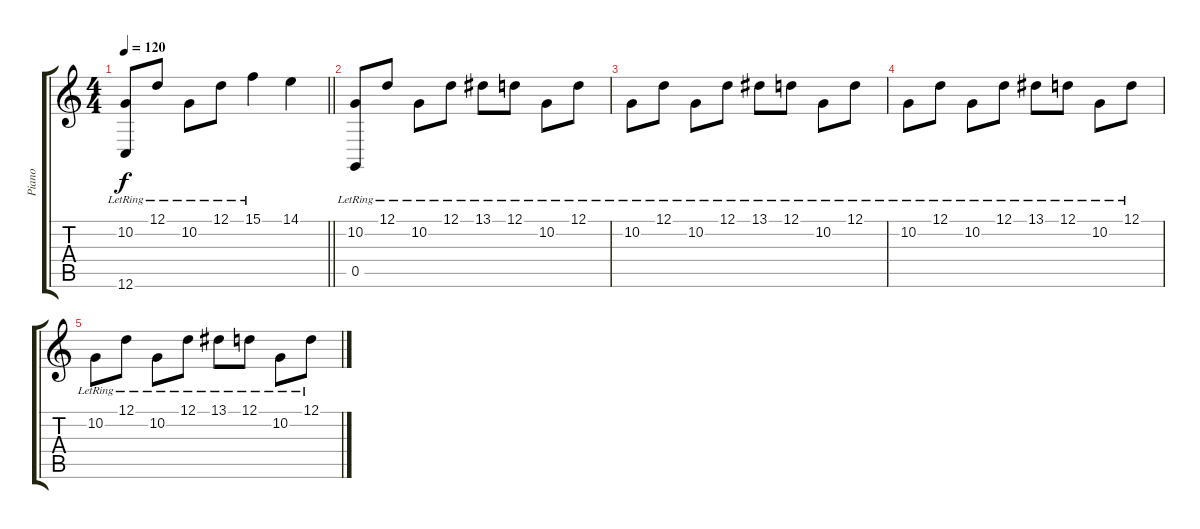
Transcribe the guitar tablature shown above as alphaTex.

\track ("Piano" "Piano") {instrument acousticgrandpiano}
\staff {score tabs}
\tuning (D4 A3 F3 C3 G2 C2) {hide}
\ts (4 4)
\tempo 120
\clef g2
\barLineRight lightlight
\ks c
(10.2{lr} 12.6{lr}).8{dy f} 12.1{lr}.8 10.2{lr}.8 12.1{lr}.8 15.1{lr}.4 14.1.4 |
(10.2{lr} 0.5{lr}).8 12.1{lr}.8 10.2{lr}.8 12.1{lr}.8 13.1{lr}.8 12.1{lr}.8 10.2{lr}.8 12.1{lr}.8 |
10.2{lr}.8 12.1{lr}.8 10.2{lr}.8 12.1{lr}.8 13.1{lr}.8 12.1{lr}.8 10.2{lr}.8 12.1{lr}.8 |
10.2{lr}.8 12.1{lr}.8 10.2{lr}.8 12.1{lr}.8 13.1{lr}.8 12.1{lr}.8 10.2{lr}.8 12.1{lr}.8 |
10.2{lr}.8 12.1{lr}.8 10.2{lr}.8 12.1{lr}.8 13.1{lr}.8 12.1{lr}.8 10.2{lr}.8 12.1{lr}.8
